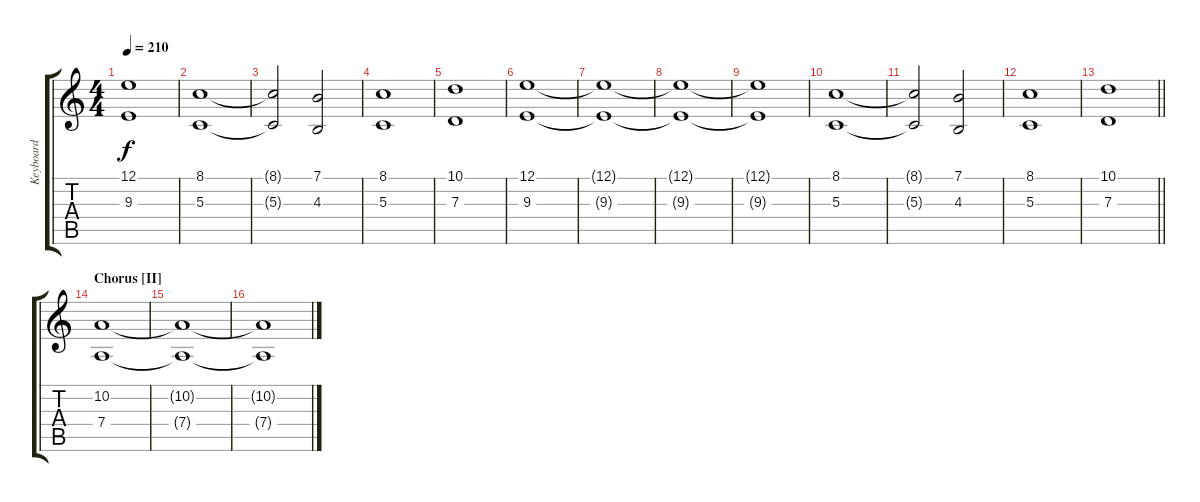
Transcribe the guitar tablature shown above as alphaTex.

\track ("Keyboard" "Keyboard") {instrument stringensemble1}
\staff {score tabs}
\tuning (E4 B3 G3 D3 A2 E2) {hide}
\ts (4 4)
\tempo 210
\clef g2
\ks c
(12.1{t} 9.3{t}).1{dy f} |
(8.1 5.3).1 |
(8.1{t} 5.3{t}).2 (7.1 4.3).2 |
(8.1 5.3).1 |
(10.1 7.3).1 |
(12.1 9.3).1 |
(12.1{t} 9.3{t}).1 |
(12.1{t} 9.3{t}).1 |
(12.1{t} 9.3{t}).1 |
(8.1 5.3).1 |
(8.1{t} 5.3{t}).2 (7.1 4.3).2 |
(8.1 5.3).1 |
\barLineRight lightlight
(10.1 7.3).1 |
\section ("" "Chorus [II]")
(10.2 7.4).1 |
(10.2{t} 7.4{t}).1 |
(10.2{t} 7.4{t}).1
